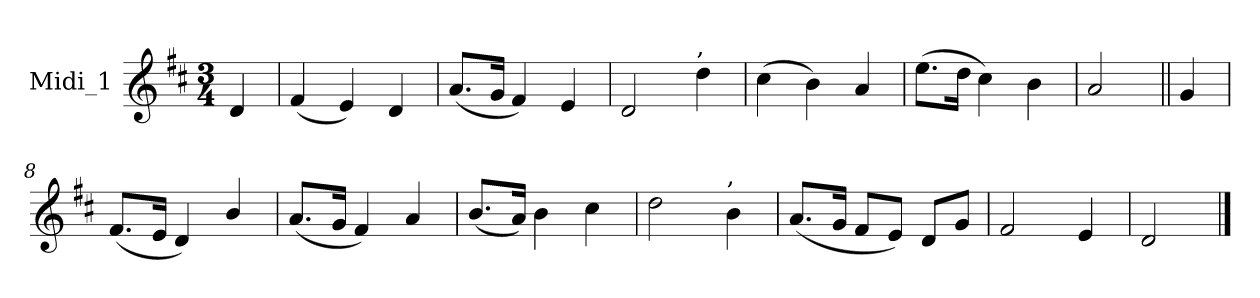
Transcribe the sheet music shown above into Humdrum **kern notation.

**kern
*part1
*staff1
*I"Midi_1
*clefG2
*k[f#c#]
*D:
*M3/4
=
4d
=1
(<4f#
4e)
4d
=2
(<8.aL
16gJ
4f#)
4e
=3
2d
!LO:TX:a:t=,
4dd
=4
(>4cc#
4b)
4a
!!LO:LB:g=z
=5
(>8.eeL
16ddJ
4cc#)
4b
=6
2a
=7||
4g
=8
(<8.f#L
16eJ
4d)
4b/
=9
(<8.aL
16gJ
4f#)
4a
!!LO:LB:g=z
=10
(<8.bL
16aJ)
4b
4cc#
=11
2dd
!LO:TX:a:t=,
4b
=12
(<8.aL
16gJ
8f#L
8eJ)
8dL
8gJ
=13
2f#
4e
=14
2d
==
*-
